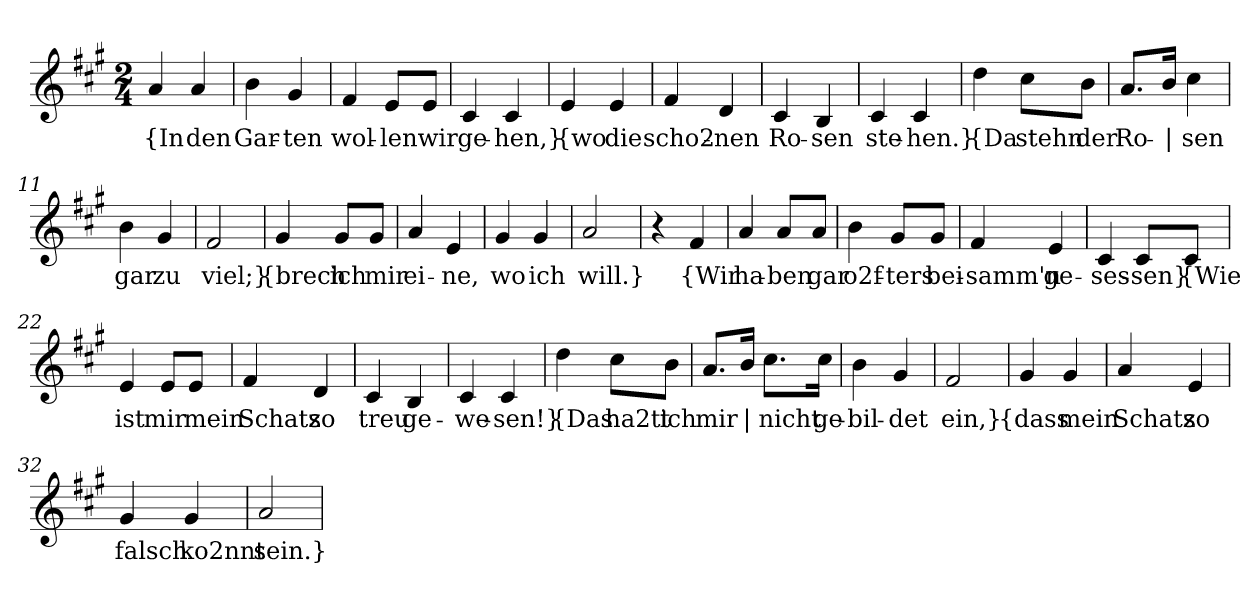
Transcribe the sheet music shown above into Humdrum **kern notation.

**kern	**text
*part1	*part1
*staff1	*staff1
*clefG2	*
*k[f#c#g#]	*
*M2/4	*
=1	=1
!	!LO:LY:b
4a/	{In
!	!LO:LY:b
4a/	den
=2	=2
!	!LO:LY:b
4b\	Gar-
!	!LO:LY:b
4g#/	-ten
=3	=3
!	!LO:LY:b
4f#/	wol-
!	!LO:LY:b
8e/L	-len
!	!LO:LY:b
8e/J	wir
=4	=4
!	!LO:LY:b
4c#/	ge-
!	!LO:LY:b
4c#/	-hen,}
=5	=5
!	!LO:LY:b
4e/	{wo
!	!LO:LY:b
4e/	die
=6	=6
!	!LO:LY:b
4f#/	scho2-
!	!LO:LY:b
4d/	-nen
=7	=7
!	!LO:LY:b
4c#/	Ro-
!	!LO:LY:b
4B/	-sen
=8	=8
!	!LO:LY:b
4c#/	ste-
!	!LO:LY:b
4c#/	-hen.}
!!LO:LB:g=z
=9	=9
!	!LO:LY:b
4dd\	{Da
!	!LO:LY:b
8cc#\L	stehn
!	!LO:LY:b
8b\J	der
=10	=10
!	!LO:LY:b
8.a/L	Ro-
!	!LO:LY:b
16b/Jk	|
!	!LO:LY:b
4cc#\	-sen
=11	=11
!	!LO:LY:b
4b\	gar
!	!LO:LY:b
4g#/	zu
=12	=12
!	!LO:LY:b
2f#/	viel;}
=13	=13
!	!LO:LY:b
4g#/	{brech
!	!LO:LY:b
8g#/L	ich
!	!LO:LY:b
8g#/J	mir
=14	=14
!	!LO:LY:b
4a/	ei-
!	!LO:LY:b
4e/	-ne,
=15	=15
!	!LO:LY:b
4g#/	wo
!	!LO:LY:b
4g#/	ich
=16	=16
!	!LO:LY:b
2a/	will.}
=17	=17
4r	.
!	!LO:LY:b
4f#/	{Wir
=18	=18
!	!LO:LY:b
4a/	ha-
!	!LO:LY:b
8a/L	-ben
!	!LO:LY:b
8a/J	gar
!!LO:LB:g=z
=19	=19
!	!LO:LY:b
4b\	o2f-
!	!LO:LY:b
8g#/L	-ters
!	!LO:LY:b
8g#/J	bei-
=20	=20
!	!LO:LY:b
4f#/	-samm'n
!	!LO:LY:b
4e/	ge-
=21	=21
!	!LO:LY:b
4c#/	-ses-
!	!LO:LY:b
8c#/L	-sen}
!	!LO:LY:b
8c#/J	{Wie
=22	=22
!	!LO:LY:b
4e/	ist
!	!LO:LY:b
8e/L	mir
!	!LO:LY:b
8e/J	mein
=23	=23
!	!LO:LY:b
4f#/	Schatz
!	!LO:LY:b
4d/	so
=24	=24
!	!LO:LY:b
4c#/	treu
!	!LO:LY:b
4B/	ge-
=25	=25
!	!LO:LY:b
4c#/	-we-
!	!LO:LY:b
4c#/	-sen!}
!!LO:LB:g=z
=26	=26
!	!LO:LY:b
4dd\	{Das
!	!LO:LY:b
8cc#\L	ha2tt
!	!LO:LY:b
8b\J	ich
=27	=27
!	!LO:LY:b
8.a/L	mir
!	!LO:LY:b
16b/Jk	|
!	!LO:LY:b
8.cc#\L	nicht
!	!LO:LY:b
16cc#\Jk	ge-
=28	=28
!	!LO:LY:b
4b\	-bil-
!	!LO:LY:b
4g#/	-det
=29	=29
!	!LO:LY:b
2f#/	ein,}
=30	=30
!	!LO:LY:b
4g#/	{dass
!	!LO:LY:b
4g#/	mein
=31	=31
!	!LO:LY:b
4a/	Schatz
!	!LO:LY:b
4e/	so
=32	=32
!	!LO:LY:b
4g#/	falsch
!	!LO:LY:b
4g#/	ko2nnt
=33	=33
!	!LO:LY:b
2a/	sein.}
=	=
*-	*-
